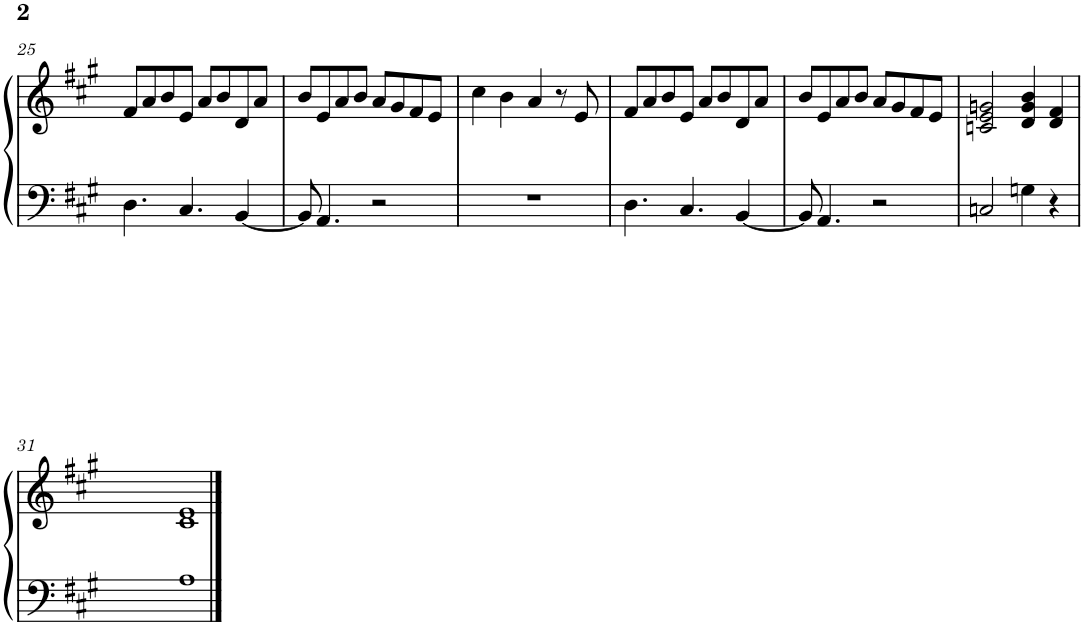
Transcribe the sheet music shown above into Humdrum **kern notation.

**kern	**kern
*part1	*part1
*staff2	*staff1
*I"Piano	*
*I'Pno.	*
!!LO:PB:g=z
*clefF4	*clefG2
*k[f#c#g#]	*k[f#c#g#]
*M4/4	*M4/4
=25	=25
4.D\	8f#/L
.	8a/
.	8b/
4.C#/	8e/J
.	8a/L
.	8b/
[4BB/	8d/
.	8a/J
=26	=26
8BB/]	8b/L
4.AA/	8e/
.	8a/
.	8b/J
2r	8a/L
.	8g#/
.	8f#/
.	8e/J
=27	=27
1r	4cc#\
.	4b\
.	4a/
.	8r
.	8e/
=28	=28
4.D\	8f#/L
.	8a/
.	8b/
4.C#/	8e/J
.	8a/L
.	8b/
[4BB/	8d/
.	8a/J
=29	=29
8BB/]	8b/L
4.AA/	8e/
.	8a/
.	8b/J
2r	8a/L
.	8g#/
.	8f#/
.	8e/J
=30	=30
2Cn/	2cn/ 2e/ 2gn/
4Gn\	4d/ 4g/ 4b/
4r	4d/ 4f#/
!!LO:LB:g=z
=31	=31
1A	1c# 1e
==	==
*-	*-
